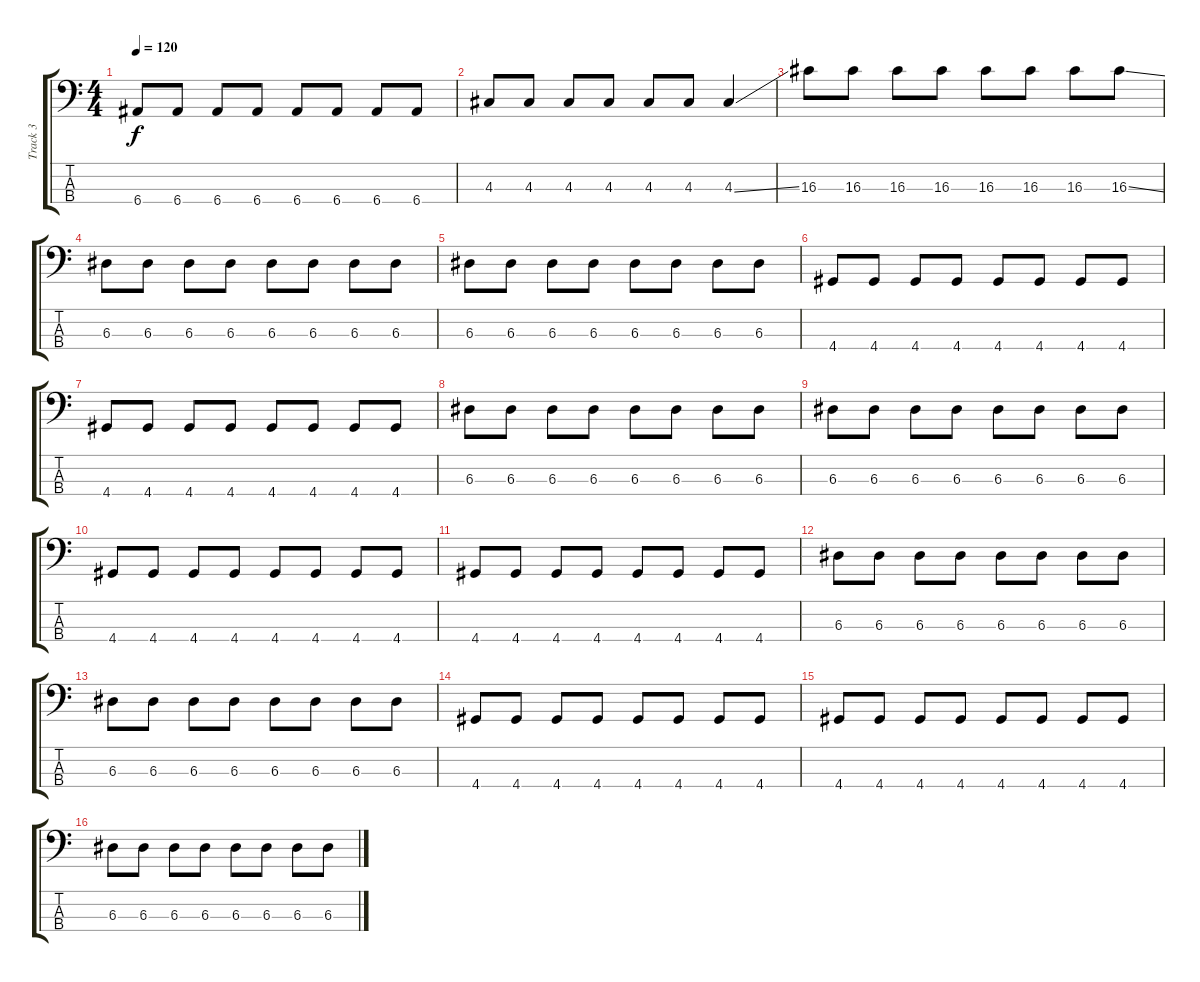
\track ("Track 3" "Track 3") {instrument electricbassfinger}
\staff {score tabs}
\tuning (G2 D2 A1 E1) {hide}
\ts (4 4)
\tempo 120
\clef f4
\ks c
6.4.8{dy f} 6.4.8 6.4.8 6.4.8 6.4.8 6.4.8 6.4.8 6.4.8 |
4.3.8 4.3.8 4.3.8 4.3.8 4.3.8 4.3.8 4.3{ss}.4 |
16.3.8 16.3.8 16.3.8 16.3.8 16.3.8 16.3.8 16.3.8 16.3{ss}.8 |
6.3.8 6.3.8 6.3.8 6.3.8 6.3.8 6.3.8 6.3.8 6.3.8 |
6.3.8 6.3.8 6.3.8 6.3.8 6.3.8 6.3.8 6.3.8 6.3.8 |
4.4.8 4.4.8 4.4.8 4.4.8 4.4.8 4.4.8 4.4.8 4.4.8 |
4.4.8 4.4.8 4.4.8 4.4.8 4.4.8 4.4.8 4.4.8 4.4.8 |
6.3.8 6.3.8 6.3.8 6.3.8 6.3.8 6.3.8 6.3.8 6.3.8 |
6.3.8 6.3.8 6.3.8 6.3.8 6.3.8 6.3.8 6.3.8 6.3.8 |
4.4.8 4.4.8 4.4.8 4.4.8 4.4.8 4.4.8 4.4.8 4.4.8 |
4.4.8 4.4.8 4.4.8 4.4.8 4.4.8 4.4.8 4.4.8 4.4.8 |
6.3.8 6.3.8 6.3.8 6.3.8 6.3.8 6.3.8 6.3.8 6.3.8 |
6.3.8 6.3.8 6.3.8 6.3.8 6.3.8 6.3.8 6.3.8 6.3.8 |
4.4.8 4.4.8 4.4.8 4.4.8 4.4.8 4.4.8 4.4.8 4.4.8 |
4.4.8 4.4.8 4.4.8 4.4.8 4.4.8 4.4.8 4.4.8 4.4.8 |
6.3.8 6.3.8 6.3.8 6.3.8 6.3.8 6.3.8 6.3.8 6.3.8
